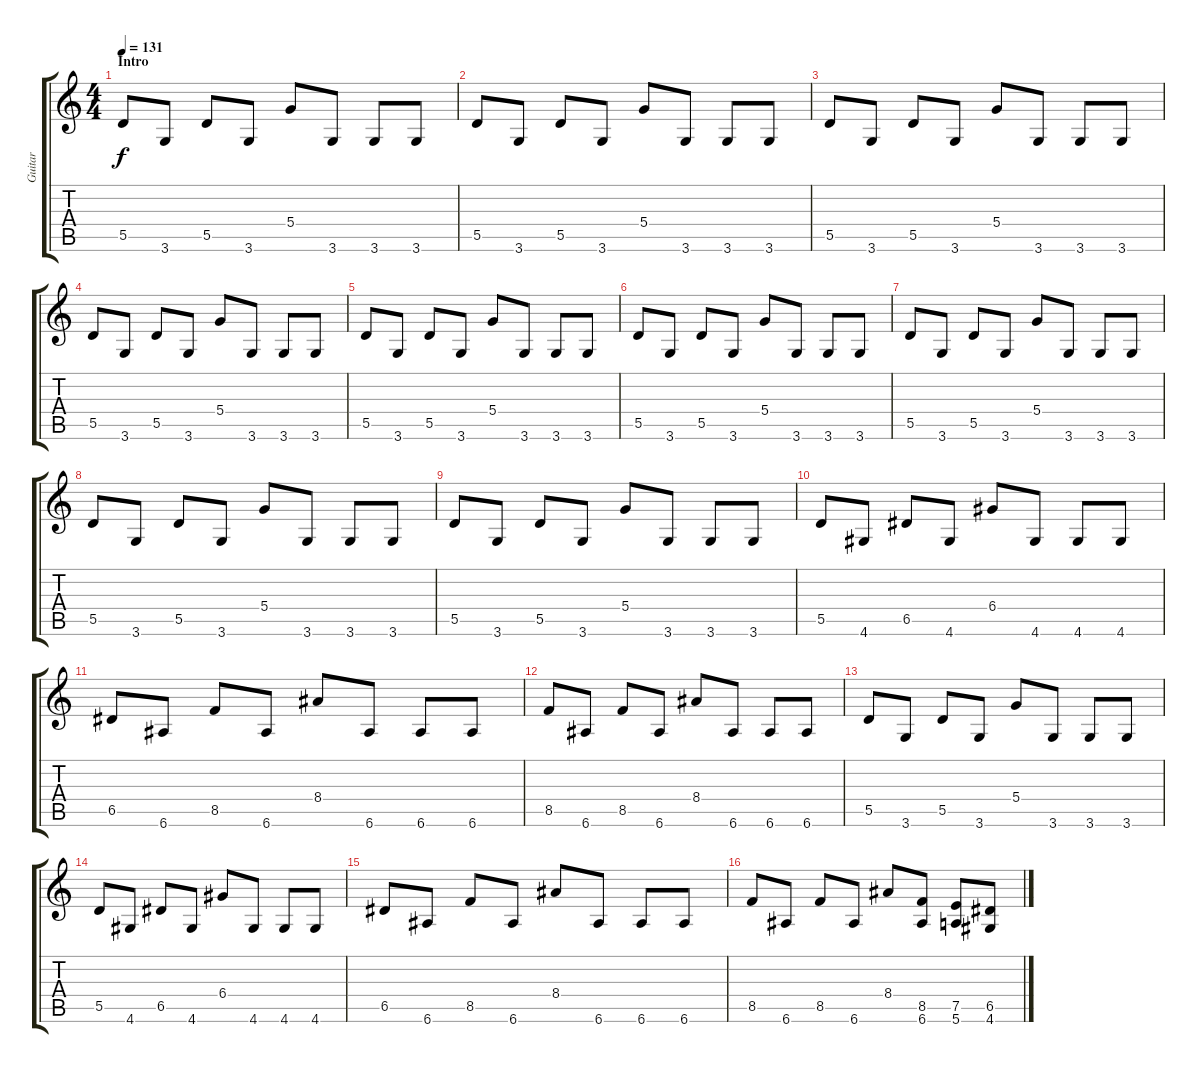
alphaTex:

\track ("Guitar" "Guitar") {instrument overdrivenguitar}
\staff {score tabs}
\tuning (E4 B3 G3 D3 A2 E2) {hide}
\ts (4 4)
\section ("" "Intro")
\tempo 131
\clef g2
\ks c
5.5.8{dy f instrument overdrivenguitar} 3.6.8 5.5.8 3.6.8 5.4.8 3.6.8 3.6.8 3.6.8 |
5.5.8 3.6.8 5.5.8 3.6.8 5.4.8 3.6.8 3.6.8 3.6.8 |
5.5.8 3.6.8 5.5.8 3.6.8 5.4.8 3.6.8 3.6.8 3.6.8 |
5.5.8 3.6.8 5.5.8 3.6.8 5.4.8 3.6.8 3.6.8 3.6.8 |
5.5.8 3.6.8 5.5.8 3.6.8 5.4.8 3.6.8 3.6.8 3.6.8 |
5.5.8 3.6.8 5.5.8 3.6.8 5.4.8 3.6.8 3.6.8 3.6.8 |
5.5.8 3.6.8 5.5.8 3.6.8 5.4.8 3.6.8 3.6.8 3.6.8 |
5.5.8 3.6.8 5.5.8 3.6.8 5.4.8 3.6.8 3.6.8 3.6.8 |
5.5.8 3.6.8 5.5.8 3.6.8 5.4.8 3.6.8 3.6.8 3.6.8 |
5.5.8 4.6.8 6.5.8 4.6.8 6.4.8 4.6.8 4.6.8 4.6.8 |
6.5.8 6.6.8 8.5.8 6.6.8 8.4.8 6.6.8 6.6.8 6.6.8 |
8.5.8 6.6.8 8.5.8 6.6.8 8.4.8 6.6.8 6.6.8 6.6.8 |
5.5.8 3.6.8 5.5.8 3.6.8 5.4.8 3.6.8 3.6.8 3.6.8 |
5.5.8 4.6.8 6.5.8 4.6.8 6.4.8 4.6.8 4.6.8 4.6.8 |
6.5.8 6.6.8 8.5.8 6.6.8 8.4.8 6.6.8 6.6.8 6.6.8 |
8.5.8 6.6.8 8.5.8 6.6.8 8.4.8 (8.5 6.6).8 (7.5 5.6).8 (6.5 4.6).8
